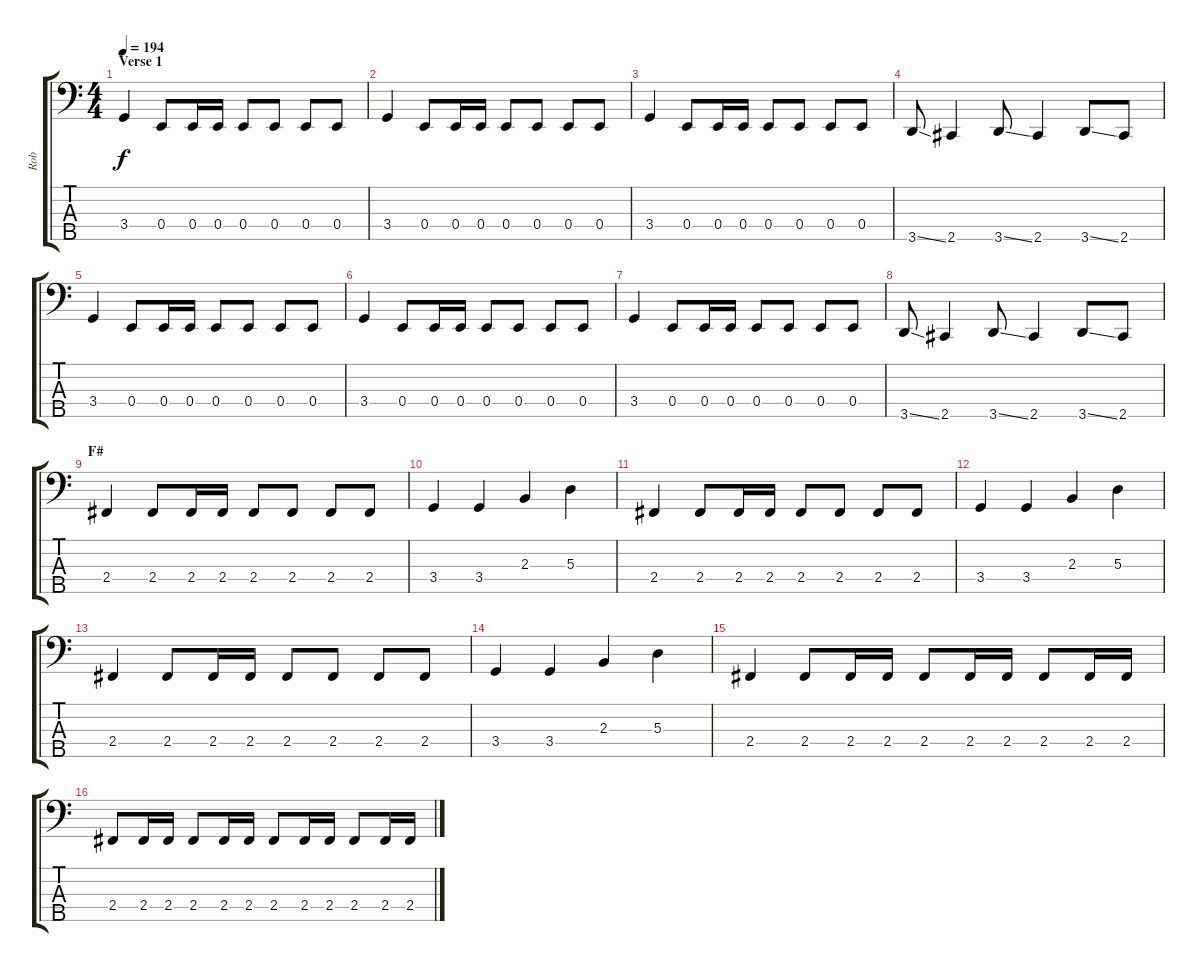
\track ("Rob" "Rob") {instrument electricbassfinger}
\staff {score tabs}
\tuning (G2 D2 A1 E1 B0) {hide}
\ts (4 4)
\section ("" "Verse 1")
\tempo 194
\clef f4
\ks c
3.4.4{dy f} 0.4.8 0.4.16 0.4.16 0.4.8 0.4.8 0.4.8 0.4.8 |
3.4.4 0.4.8 0.4.16 0.4.16 0.4.8 0.4.8 0.4.8 0.4.8 |
3.4.4 0.4.8 0.4.16 0.4.16 0.4.8 0.4.8 0.4.8 0.4.8 |
3.5{ss}.8 2.5.4 3.5{ss}.8 2.5.4 3.5{ss}.8 2.5.8 |
3.4.4 0.4.8 0.4.16 0.4.16 0.4.8 0.4.8 0.4.8 0.4.8 |
3.4.4 0.4.8 0.4.16 0.4.16 0.4.8 0.4.8 0.4.8 0.4.8 |
3.4.4 0.4.8 0.4.16 0.4.16 0.4.8 0.4.8 0.4.8 0.4.8 |
3.5{ss}.8 2.5.4 3.5{ss}.8 2.5.4 3.5{ss}.8 2.5.8 |
\section ("" "F#")
2.4.4 2.4.8 2.4.16 2.4.16 2.4.8 2.4.8 2.4.8 2.4.8 |
3.4.4 3.4.4 2.3.4 5.3.4 |
2.4.4 2.4.8 2.4.16 2.4.16 2.4.8 2.4.8 2.4.8 2.4.8 |
3.4.4 3.4.4 2.3.4 5.3.4 |
2.4.4 2.4.8 2.4.16 2.4.16 2.4.8 2.4.8 2.4.8 2.4.8 |
3.4.4 3.4.4 2.3.4 5.3.4 |
2.4.4 2.4.8 2.4.16 2.4.16 2.4.8 2.4.16 2.4.16 2.4.8 2.4.16 2.4.16 |
2.4.8 2.4.16 2.4.16 2.4.8 2.4.16 2.4.16 2.4.8 2.4.16 2.4.16 2.4.8 2.4.16 2.4.16
